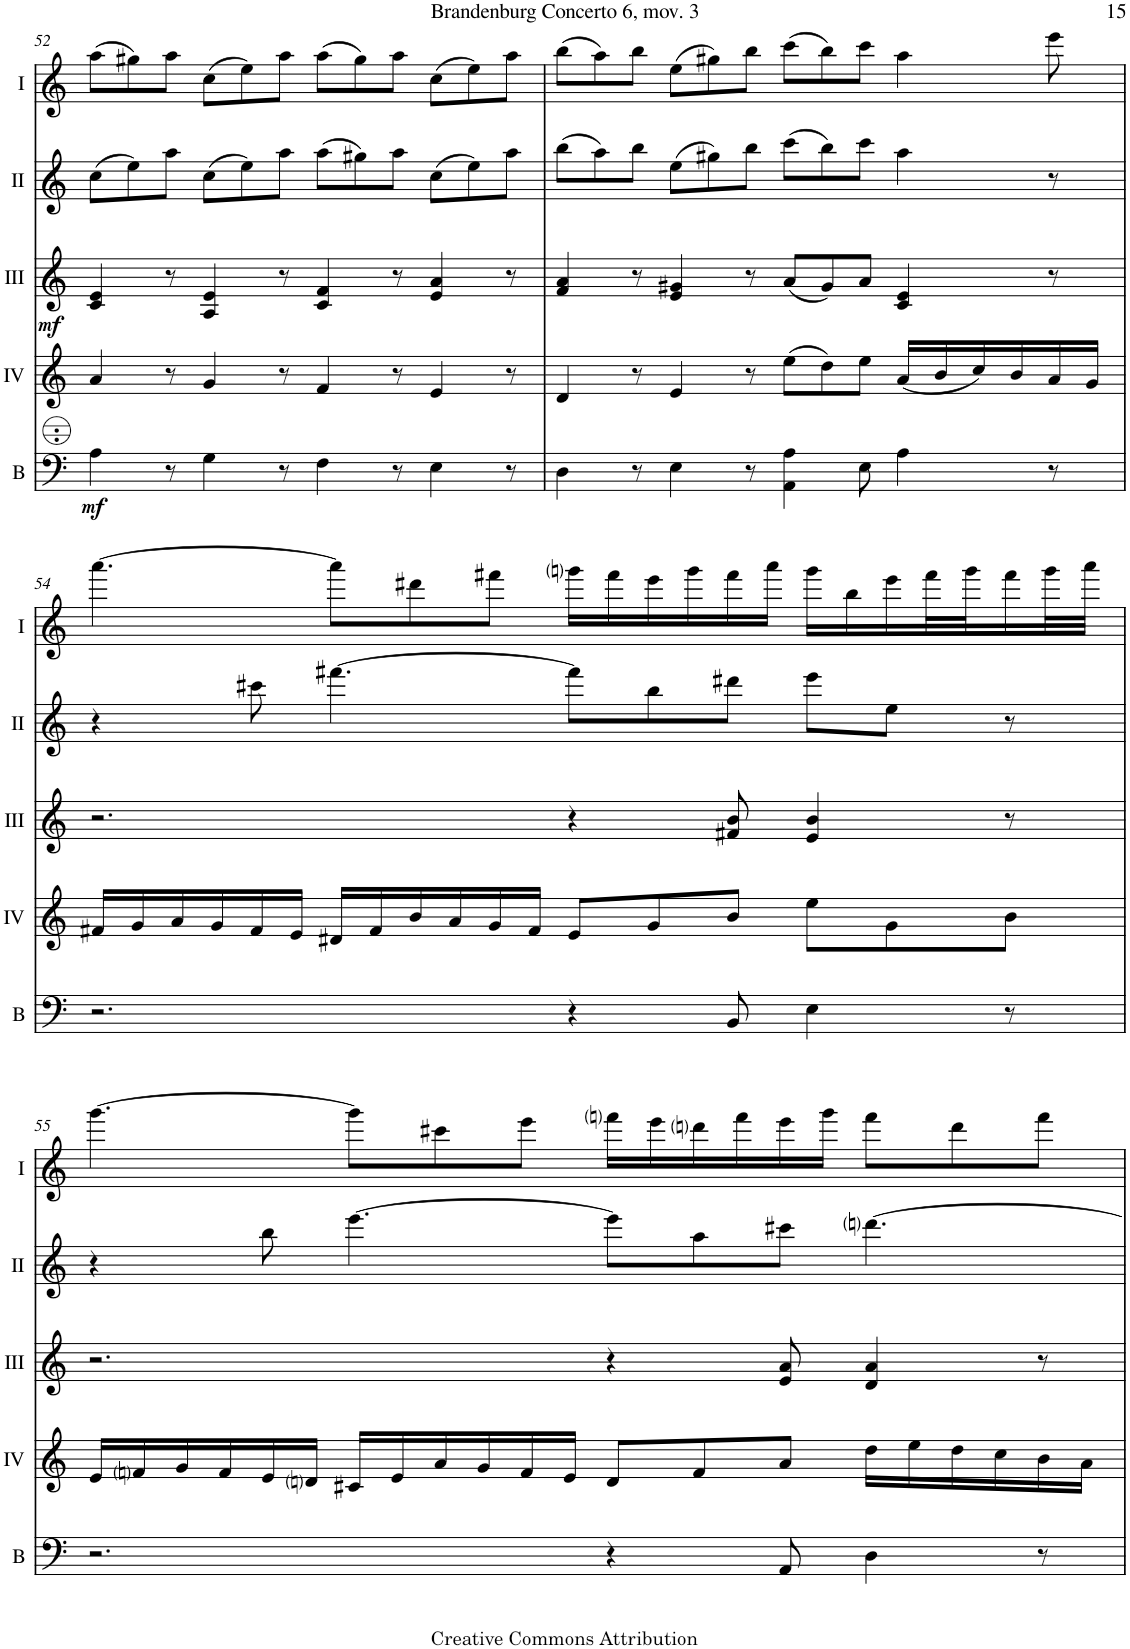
**kern	**dynam	**kern	**kern	**dynam	**kern	**kern
*part5	*part5	*part4	*part3	*part3	*part2	*part1
*staff5	*staff5	*staff4	*staff3	*staff3	*staff2	*staff1
*I"Bass	*	*I"Acc. 4	*I"Acc. 3	*	*I"Acc. 2	*I"Acc. 1
*I'B	*	*	*	*	*	*
!!LO:PB:g=z
*clefF4	*	*clefG2	*clefG2	*	*clefG2	*clefG2
*Trd7c12	*	*Trd7c12	*	*	*Trd7c12	*Trd7c12
*k[]	*	*k[]	*k[]	*	*k[]	*k[]
*M12/8	*	*M12/8	*M12/8	*	*M12/8	*M12/8
=52	=52	=52	=52	=52	=52	=52
!	!LO:DY:b	!	!	!LO:DY:b	!	!
4A\	mf	4a/	4c/ 4e/	mf	(8cc\L	(8aa\L
.	.	.	.	.	8ee\)	8gg#X\)
8r	.	8r	8r	.	8aa\J	8aa\J
4G\	.	4g/	4A/ 4e/	.	(8cc\L	(8cc\L
.	.	.	.	.	8ee\)	8ee\)
8r	.	8r	8r	.	8aa\J	8aa\J
4F\	.	4f/	4c/ 4f/	.	(8aa\L	(8aa\L
.	.	.	.	.	8gg#X\)	8gg#\)
8r	.	8r	8r	.	8aa\J	8aa\J
4E\	.	4e/	4e/ 4a/	.	(8cc\L	(8cc\L
.	.	.	.	.	8ee\)	8ee\)
8r	.	8r	8r	.	8aa\J	8aa\J
=53	=53	=53	=53	=53	=53	=53
4D\	.	4d/	4f/ 4a/	.	(8bb\L	(8bb\L
.	.	.	.	.	8aa\)	8aa\)
8r	.	8r	8r	.	8bb\J	8bb\J
4E\	.	4e/	4e/ 4g#X/	.	(8ee\L	(8ee\L
.	.	.	.	.	8gg#X\)	8gg#X\)
8r	.	8r	8r	.	8bb\J	8bb\J
4AA\ 4A\	.	(8ee\L	(8a/L	.	(8ccc\L	(8ccc\L
.	.	8dd\)	8g#/)	.	8bb\)	8bb\)
8E\	.	8ee\J	8a/J	.	8ccc\J	8ccc\J
4A\	.	(16a/LL	4c/ 4e/	.	4aa\	4aa\
.	.	16b/	.	.	.	.
.	.	16cc/)	.	.	.	.
.	.	16b/	.	.	.	.
8r	.	16a/	8r	.	8r	8eee\
.	.	16g/JJ	.	.	.	.
!!LO:LB:g=z
=54	=54	=54	=54	=54	=54	=54
2.r	.	16f#X/LL	2.r	.	4r	[4.aaa\
.	.	16g/	.	.	.	.
.	.	16a/	.	.	.	.
.	.	16g/	.	.	.	.
.	.	16f#/	.	.	8ccc#X\	.
.	.	16e/JJ	.	.	.	.
.	.	16d#X/LL	.	.	[4.fff#X\	8aaa\L]
.	.	16f#/	.	.	.	.
.	.	16b/	.	.	.	8ddd#X\
.	.	16a/	.	.	.	.
.	.	16g/	.	.	.	8fff#X\J
.	.	16f#/JJ	.	.	.	.
4r	.	8e/L	4r	.	8fff#\L]	16gggni\LL
.	.	.	.	.	.	16fff#\
.	.	8g/	.	.	8bb\	16eee\
.	.	.	.	.	.	16ggg\
8BB/	.	8b/J	8f#X/ 8b/	.	8ddd#X\J	16fff#\
.	.	.	.	.	.	16aaa\JJ
4E\	.	8ee\L	4e/ 4b/	.	8eee\L	16ggg\LL
.	.	.	.	.	.	16bb\
.	.	8g\	.	.	8ee\J	16eee\
.	.	.	.	.	.	32fff#\L
.	.	.	.	.	.	32ggg\J
8r	.	8b\J	8r	.	8r	16fff#\
.	.	.	.	.	.	32ggg\L
.	.	.	.	.	.	32aaa\JJJ
!!LO:LB:g=z
=55	=55	=55	=55	=55	=55	=55
2.r	.	16e/LL	2.r	.	4r	[4.ggg\
.	.	16fni/	.	.	.	.
.	.	16g/	.	.	.	.
.	.	16f/	.	.	.	.
.	.	16e/	.	.	8bb\	.
.	.	16dni/JJ	.	.	.	.
.	.	16c#X/LL	.	.	[4.eee\	8ggg\L]
.	.	16e/	.	.	.	.
.	.	16a/	.	.	.	8ccc#X\
.	.	16g/	.	.	.	.
.	.	16f/	.	.	.	8eee\J
.	.	16e/JJ	.	.	.	.
4r	.	8d/L	4r	.	8eee\L]	16fffni\LL
.	.	.	.	.	.	16eee\
.	.	8f/	.	.	8aa\	16dddni\
.	.	.	.	.	.	16fff\
8AA/	.	8a/J	8e/ 8a/	.	8ccc#X\J	16eee\
.	.	.	.	.	.	16ggg\JJ
4D\	.	16dd\LL	4d/ 4a/	.	[4.dddni\	8fff\L
.	.	16ee\	.	.	.	.
.	.	16dd\	.	.	.	8ddd\
.	.	16cc\	.	.	.	.
8r	.	16b\	8r	.	.	8fff\J
.	.	16a\JJ	.	.	.	.
=	=	=	=	=	=	=
*-	*-	*-	*-	*-	*-	*-
